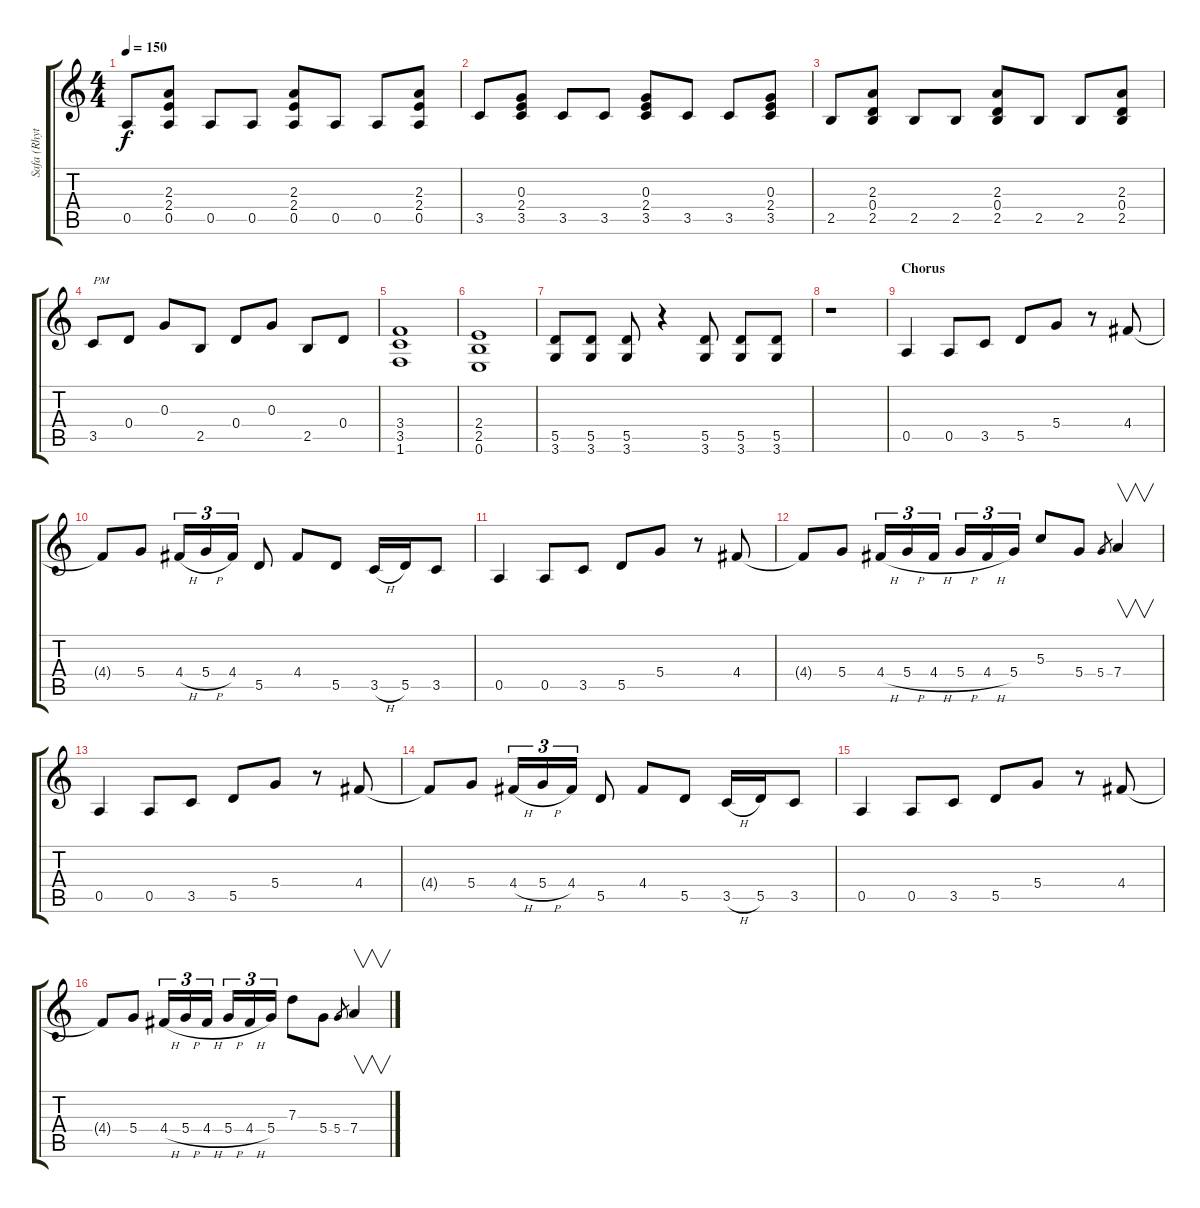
\track ("Safa (Rhythm)" "Safa (Rhyt") {instrument distortionguitar}
\staff {score tabs}
\tuning (E4 B3 G3 D3 A2 E2) {hide}
\ts (4 4)
\tempo 150
\clef g2
\ks c
0.5.8{dy f} (2.3 2.4 0.5).8 0.5.8 0.5.8 (2.3 2.4 0.5).8 0.5.8 0.5.8 (2.3 2.4 0.5).8 |
3.5.8 (0.3 2.4 3.5).8 3.5.8 3.5.8 (0.3 2.4 3.5).8 3.5.8 3.5.8 (0.3 2.4 3.5).8 |
2.5.8 (2.3 0.4 2.5).8 2.5.8 2.5.8 (2.3 0.4 2.5).8 2.5.8 2.5.8 (2.3 0.4 2.5).8 |
3.5.8{txt "PM"} 0.4.8 0.3.8 2.5.8 0.4.8 0.3.8 2.5.8 0.4.8 |
(3.4 3.5 1.6).1 |
(2.4 2.5 0.6).1 |
(5.5 3.6).8 (5.5 3.6).8 (5.5 3.6).8 r.4 (5.5 3.6).8 (5.5 3.6).8 (5.5 3.6).8 |
r.1 |
\section ("" "Chorus")
0.5.4 0.5.8 3.5.8 5.5.8 5.4.8 r.8 4.4.8 |
4.4{t}.8 5.4.8 4.4{h}.16{tu (3 2)} 5.4{h}.16{tu (3 2)} 4.4.16{tu (3 2)} 5.5.8 4.4.8 5.5.8 3.5{h}.16 5.5.16 3.5.8 |
0.5.4 0.5.8 3.5.8 5.5.8 5.4.8 r.8 4.4.8 |
4.4{t}.8 5.4.8 4.4{h}.16{tu (3 2)} 5.4{h}.16{tu (3 2)} 4.4{h}.16{tu (3 2)} 5.4{h}.16{tu (3 2)} 4.4{h}.16{tu (3 2)} 5.4.16{tu (3 2)} 5.3.8 5.4.8 5.4.8{gr} 7.4.4{v} |
0.5.4 0.5.8 3.5.8 5.5.8 5.4.8 r.8 4.4.8 |
4.4{t}.8 5.4.8 4.4{h}.16{tu (3 2)} 5.4{h}.16{tu (3 2)} 4.4.16{tu (3 2)} 5.5.8 4.4.8 5.5.8 3.5{h}.16 5.5.16 3.5.8 |
0.5.4 0.5.8 3.5.8 5.5.8 5.4.8 r.8 4.4.8 |
4.4{t}.8 5.4.8 4.4{h}.16{tu (3 2)} 5.4{h}.16{tu (3 2)} 4.4{h}.16{tu (3 2)} 5.4{h}.16{tu (3 2)} 4.4{h}.16{tu (3 2)} 5.4.16{tu (3 2)} 7.3.8 5.4.8 5.4.8{gr} 7.4.4{v}
